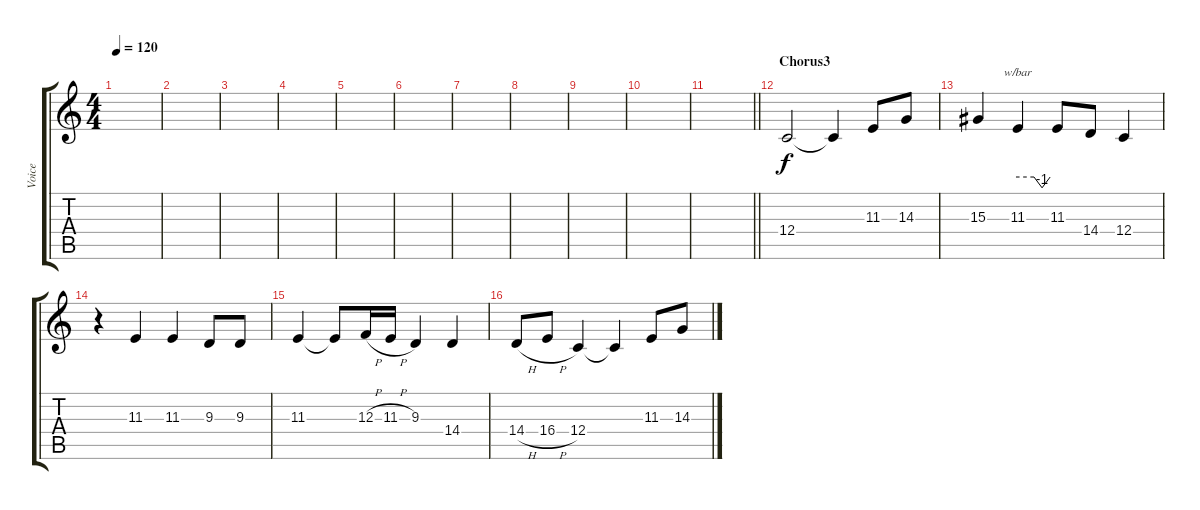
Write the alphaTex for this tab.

\track ("Voice" "Voice") {instrument synthvoice}
\staff {score tabs}
\tuning (D4 A3 F3 C3 G2 D2) {hide}
\ts (4 4)
\tempo 120
\clef g2
\ks c
|
|
|
|
|
|
|
|
|
|
\barLineRight lightlight
|
\section ("" "Chorus3")
12.4.2 12.4{t}.4 11.3.8 14.3.8 |
15.3.4 11.3.4{tbe (custom default 0 0 30 0 45 -4 60 0)} 11.3.8 14.4.8 12.4.4 |
r.4 11.3.4 11.3.4 9.3.8 9.3.8 |
11.3.4 11.3{t}.8 12.3{h}.16 11.3{h}.16 9.3.4 14.4.4 |
14.4{h}.8 16.4{h}.8 12.4.4 12.4{t}.4 11.3.8 14.3.8
